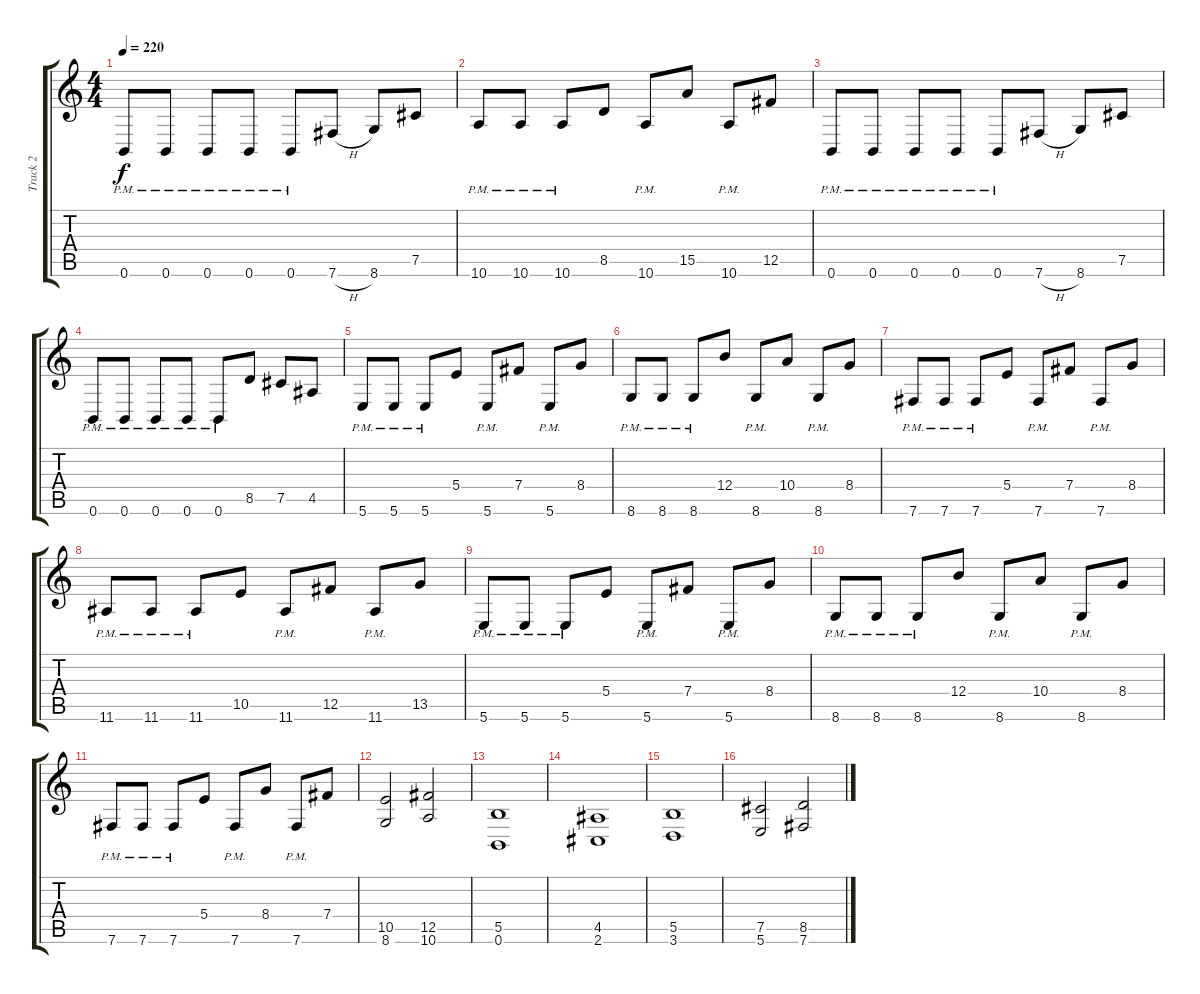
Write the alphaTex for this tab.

\track ("Track 2" "Track 2") {instrument distortionguitar}
\staff {score tabs}
\tuning (Db4 Ab3 E3 B2 Gb2 B1) {hide}
\ts (4 4)
\tempo 220
\clef g2
\ks c
0.6{pm}.8{dy f} 0.6{pm}.8 0.6{pm}.8 0.6{pm}.8 0.6{pm}.8 7.6{h}.8 8.6.8 7.5.8 |
10.6{pm}.8 10.6{pm}.8 10.6{pm}.8 8.5.8 10.6{pm}.8 15.5.8 10.6{pm}.8 12.5.8 |
0.6{pm}.8 0.6{pm}.8 0.6{pm}.8 0.6{pm}.8 0.6{pm}.8 7.6{h}.8 8.6.8 7.5.8 |
0.6{pm}.8 0.6{pm}.8 0.6{pm}.8 0.6{pm}.8 0.6{pm}.8 8.5.8 7.5.8 4.5.8 |
5.6{pm}.8 5.6{pm}.8 5.6{pm}.8 5.4.8 5.6{pm}.8 7.4.8 5.6{pm}.8 8.4.8 |
8.6{pm}.8 8.6{pm}.8 8.6{pm}.8 12.4.8 8.6{pm}.8 10.4.8 8.6{pm}.8 8.4.8 |
7.6{pm}.8 7.6{pm}.8 7.6{pm}.8 5.4.8 7.6{pm}.8 7.4.8 7.6{pm}.8 8.4.8 |
11.6{pm}.8 11.6{pm}.8 11.6{pm}.8 10.5.8 11.6{pm}.8 12.5.8 11.6{pm}.8 13.5.8 |
5.6{pm}.8 5.6{pm}.8 5.6{pm}.8 5.4.8 5.6{pm}.8 7.4.8 5.6{pm}.8 8.4.8 |
8.6{pm}.8 8.6{pm}.8 8.6{pm}.8 12.4.8 8.6{pm}.8 10.4.8 8.6{pm}.8 8.4.8 |
7.6{pm}.8 7.6{pm}.8 7.6{pm}.8 5.4.8 7.6{pm}.8 8.4.8 7.6{pm}.8 7.4.8 |
(10.5 8.6).2 (12.5 10.6).2 |
(5.5 0.6).1 |
(4.5 2.6).1 |
(5.5 3.6).1 |
(7.5 5.6).2 (8.5 7.6).2
